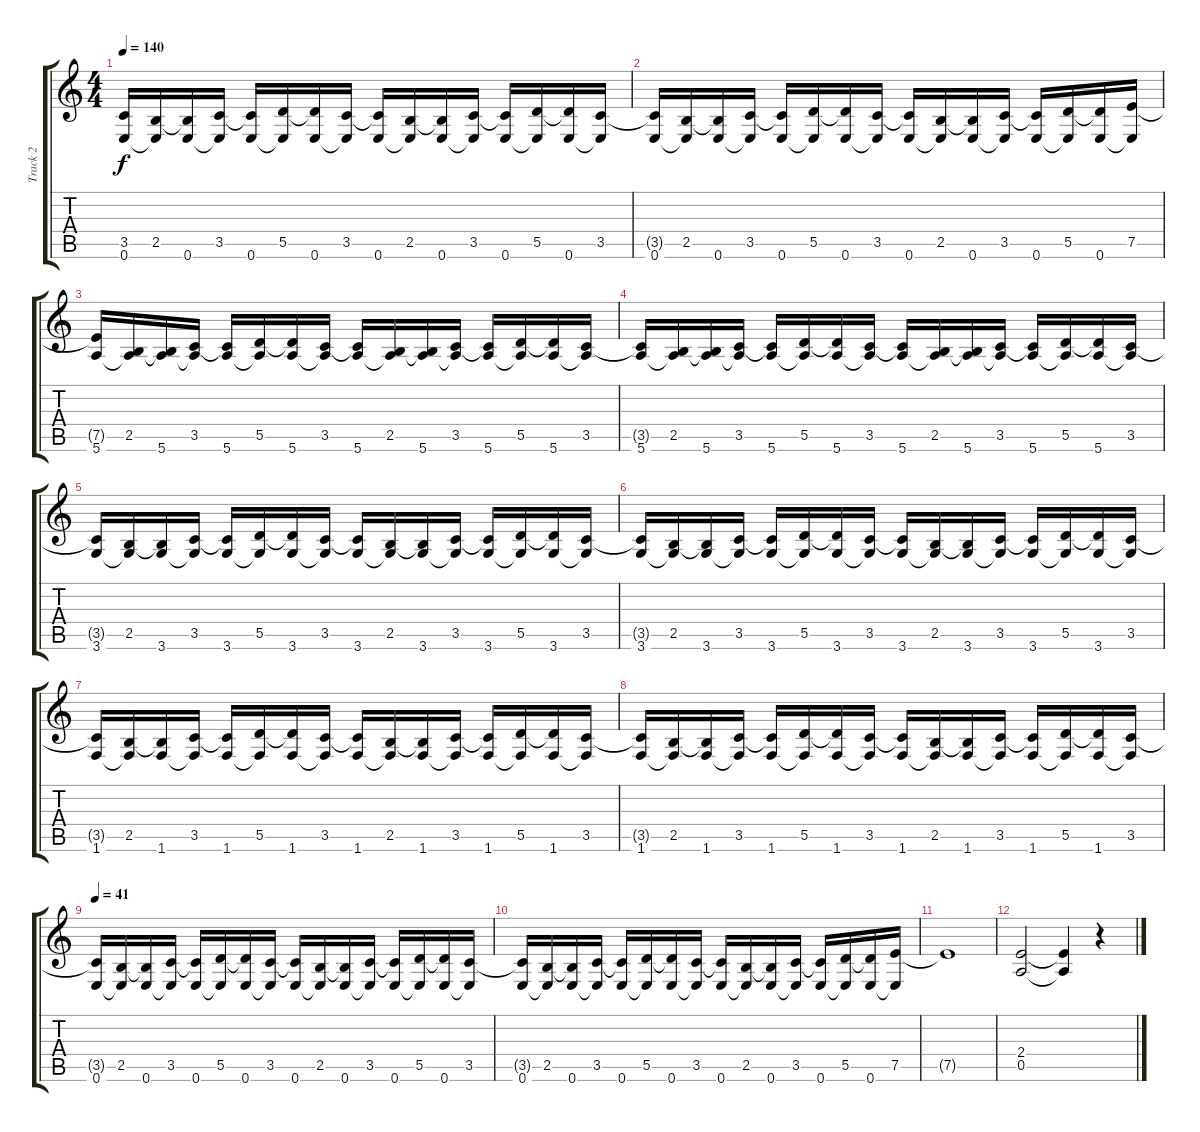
\track ("Track 2" "Track 2") {instrument distortionguitar}
\staff {score tabs}
\tuning (E4 B3 G3 D3 A2 E2) {hide}
\ts (4 4)
\tempo 140
\clef g2
\ks c
(3.5{t} 0.6).16{dy f} (2.5 0.6{t}).16 (2.5{t} 0.6).16 (3.5 0.6{t}).16 (3.5{t} 0.6).16 (5.5 0.6{t}).16 (5.5{t} 0.6).16 (3.5 0.6{t}).16 (3.5{t} 0.6).16 (2.5 0.6{t}).16 (2.5{t} 0.6).16 (3.5 0.6{t}).16 (3.5{t} 0.6).16 (5.5 0.6{t}).16 (5.5{t} 0.6).16 (3.5 0.6{t}).16 |
(3.5{t} 0.6).16 (2.5 0.6{t}).16 (2.5{t} 0.6).16 (3.5 0.6{t}).16 (3.5{t} 0.6).16 (5.5 0.6{t}).16 (5.5{t} 0.6).16 (3.5 0.6{t}).16 (3.5{t} 0.6).16 (2.5 0.6{t}).16 (2.5{t} 0.6).16 (3.5 0.6{t}).16 (3.5{t} 0.6).16 (5.5 0.6{t}).16 (5.5{t} 0.6).16 (7.5 0.6{t}).16 |
(7.5{t} 5.6).16 (2.5 5.6{t}).16 (2.5{t} 5.6).16 (3.5 5.6{t}).16 (3.5{t} 5.6).16 (5.5 5.6{t}).16 (5.5{t} 5.6).16 (3.5 5.6{t}).16 (3.5{t} 5.6).16 (2.5 5.6{t}).16 (2.5{t} 5.6).16 (3.5 5.6{t}).16 (3.5{t} 5.6).16 (5.5 5.6{t}).16 (5.5{t} 5.6).16 (3.5 5.6{t}).16 |
(3.5{t} 5.6).16 (2.5 5.6{t}).16 (2.5{t} 5.6).16 (3.5 5.6{t}).16 (3.5{t} 5.6).16 (5.5 5.6{t}).16 (5.5{t} 5.6).16 (3.5 5.6{t}).16 (3.5{t} 5.6).16 (2.5 5.6{t}).16 (2.5{t} 5.6).16 (3.5 5.6{t}).16 (3.5{t} 5.6).16 (5.5 5.6{t}).16 (5.5{t} 5.6).16 (3.5 5.6{t}).16 |
(3.5{t} 3.6).16 (2.5 3.6{t}).16 (2.5{t} 3.6).16 (3.5 3.6{t}).16 (3.5{t} 3.6).16 (5.5 3.6{t}).16 (5.5{t} 3.6).16 (3.5 3.6{t}).16 (3.5{t} 3.6).16 (2.5 3.6{t}).16 (2.5{t} 3.6).16 (3.5 3.6{t}).16 (3.5{t} 3.6).16 (5.5 3.6{t}).16 (5.5{t} 3.6).16 (3.5 3.6{t}).16 |
(3.5{t} 3.6).16 (2.5 3.6{t}).16 (2.5{t} 3.6).16 (3.5 3.6{t}).16 (3.5{t} 3.6).16 (5.5 3.6{t}).16 (5.5{t} 3.6).16 (3.5 3.6{t}).16 (3.5{t} 3.6).16 (2.5 3.6{t}).16 (2.5{t} 3.6).16 (3.5 3.6{t}).16 (3.5{t} 3.6).16 (5.5 3.6{t}).16 (5.5{t} 3.6).16 (3.5 3.6{t}).16 |
(3.5{t} 1.6).16 (2.5 1.6{t}).16 (2.5{t} 1.6).16 (3.5 1.6{t}).16 (3.5{t} 1.6).16 (5.5 1.6{t}).16 (5.5{t} 1.6).16 (3.5 1.6{t}).16 (3.5{t} 1.6).16 (2.5 1.6{t}).16 (2.5{t} 1.6).16 (3.5 1.6{t}).16 (3.5{t} 1.6).16 (5.5 1.6{t}).16 (5.5{t} 1.6).16 (3.5 1.6{t}).16 |
(3.5{t} 1.6).16 (2.5 1.6{t}).16 (2.5{t} 1.6).16 (3.5 1.6{t}).16 (3.5{t} 1.6).16 (5.5 1.6{t}).16 (5.5{t} 1.6).16 (3.5 1.6{t}).16 (3.5{t} 1.6).16 (2.5 1.6{t}).16 (2.5{t} 1.6).16 (3.5 1.6{t}).16 (3.5{t} 1.6).16 (5.5 1.6{t}).16 (5.5{t} 1.6).16 (3.5 1.6{t}).16 |
\tempo 41
(3.5{t} 0.6).16 (2.5 0.6{t}).16 (2.5{t} 0.6).16 (3.5 0.6{t}).16 (3.5{t} 0.6).16 (5.5 0.6{t}).16 (5.5{t} 0.6).16 (3.5 0.6{t}).16 (3.5{t} 0.6).16 (2.5 0.6{t}).16 (2.5{t} 0.6).16 (3.5 0.6{t}).16 (3.5{t} 0.6).16 (5.5 0.6{t}).16 (5.5{t} 0.6).16 (3.5 0.6{t}).16 |
(3.5{t} 0.6).16 (2.5 0.6{t}).16 (2.5{t} 0.6).16 (3.5 0.6{t}).16 (3.5{t} 0.6).16 (5.5 0.6{t}).16 (5.5{t} 0.6).16 (3.5 0.6{t}).16 (3.5{t} 0.6).16 (2.5 0.6{t}).16 (2.5{t} 0.6).16 (3.5 0.6{t}).16 (3.5{t} 0.6).16 (5.5 0.6{t}).16 (5.5{t} 0.6).16 (7.5 0.6{t}).16 |
7.5{t}.1 |
(2.4 0.5).2 (2.4{t} 0.5{t}).4 r.4
